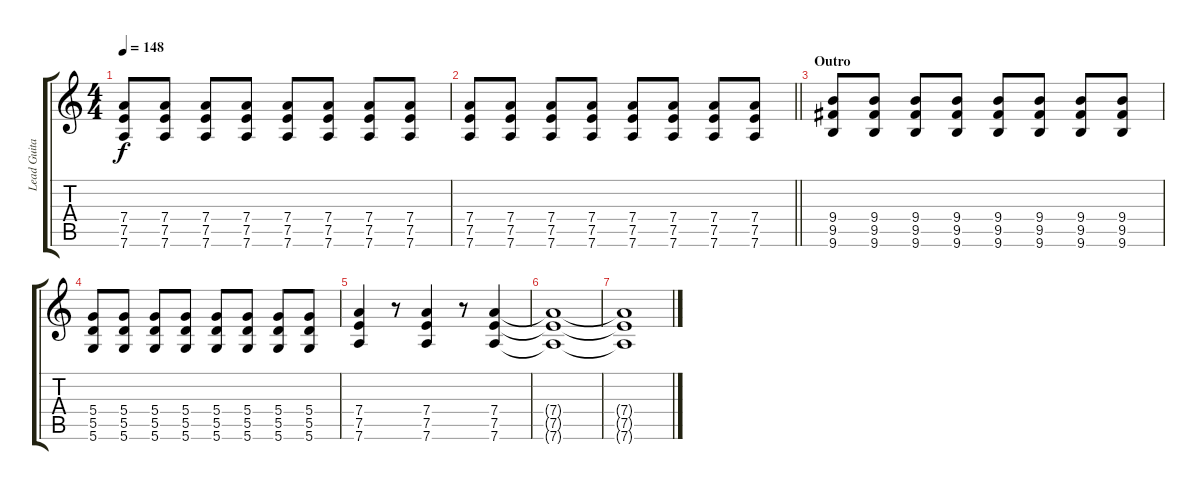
\track ("Lead Guitar" "Lead Guita") {instrument overdrivenguitar}
\staff {score tabs}
\tuning (E4 B3 G3 D3 A2 D2) {hide}
\ts (4 4)
\tempo 148
\clef g2
\ks c
(7.4 7.5 7.6).8{dy f} (7.4 7.5 7.6).8 (7.4 7.5 7.6).8 (7.4 7.5 7.6).8 (7.4 7.5 7.6).8 (7.4 7.5 7.6).8 (7.4 7.5 7.6).8 (7.4 7.5 7.6).8 |
\barLineRight lightlight
(7.4 7.5 7.6).8 (7.4 7.5 7.6).8 (7.4 7.5 7.6).8 (7.4 7.5 7.6).8 (7.4 7.5 7.6).8 (7.4 7.5 7.6).8 (7.4 7.5 7.6).8 (7.4 7.5 7.6).8 |
\section ("" "Outro")
(9.4 9.5 9.6).8 (9.4 9.5 9.6).8 (9.4 9.5 9.6).8 (9.4 9.5 9.6).8 (9.4 9.5 9.6).8 (9.4 9.5 9.6).8 (9.4 9.5 9.6).8 (9.4 9.5 9.6).8 |
(5.4 5.5 5.6).8 (5.4 5.5 5.6).8 (5.4 5.5 5.6).8 (5.4 5.5 5.6).8 (5.4 5.5 5.6).8 (5.4 5.5 5.6).8 (5.4 5.5 5.6).8 (5.4 5.5 5.6).8 |
(7.4 7.5 7.6).4 r.8 (7.4 7.5 7.6).4 r.8 (7.4 7.5 7.6).4 |
(7.4{t} 7.5{t} 7.6{t}).1 |
(7.4{t} 7.5{t} 7.6{t}).1
